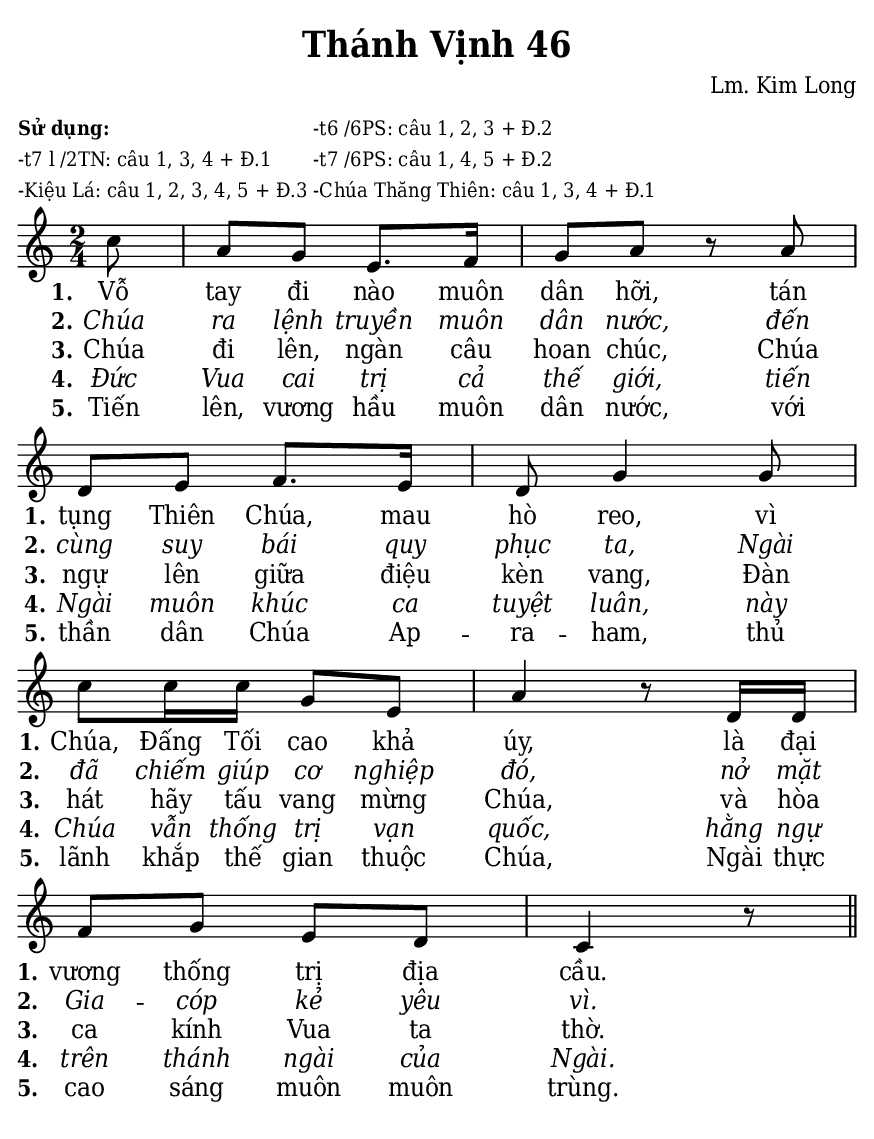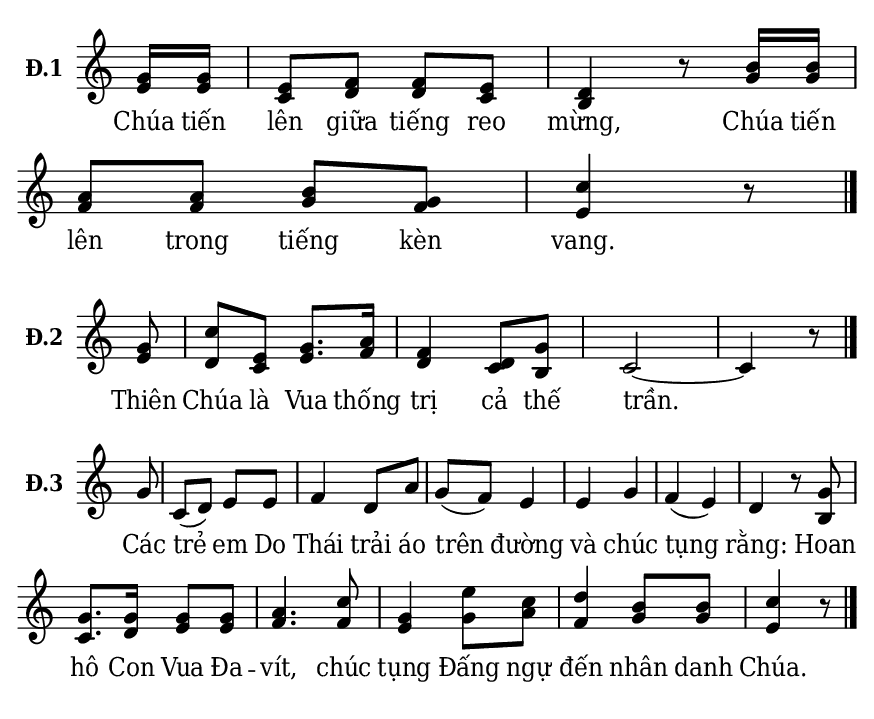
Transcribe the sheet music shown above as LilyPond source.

% Cài đặt chung
\version "2.22.1"
\include "english.ly"

\header {
  title = "Thánh Vịnh 46"
  composer = "Lm. Kim Long"
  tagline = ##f
}

% mã nguồn cho những chức năng chưa hỗ trợ trong phiên bản lilypond hiện tại
% cung cấp bởi cộng đồng lilypond khi gửi email đến lilypond-user@gnu.org
% in số phiên khúc trên mỗi dòng
#(define (add-grob-definition grob-name grob-entry)
     (set! all-grob-descriptions
           (cons ((@@ (lily) completize-grob-entry)
                  (cons grob-name grob-entry))
                 all-grob-descriptions)))

#(add-grob-definition
    'StanzaNumberSpanner
    `((direction . ,LEFT)
      (font-series . bold)
      (padding . 1.0)
      (side-axis . ,X)
      (stencil . ,ly:text-interface::print)
      (X-offset . ,ly:side-position-interface::x-aligned-side)
      (Y-extent . ,grob::always-Y-extent-from-stencil)
      (meta . ((class . Spanner)
               (interfaces . (font-interface
                              side-position-interface
                              stanza-number-interface
                              text-interface))))))

\layout {
    \context {
      \Global
      \grobdescriptions #all-grob-descriptions
    }
    \context {
      \Score
      \remove Stanza_number_align_engraver
      \consists
        #(lambda (context)
           (let ((texts '())
                 (syllables '()))
             (make-engraver
              (acknowledgers
               ((stanza-number-interface engraver grob source-engraver)
                  (set! texts (cons grob texts)))
               ((lyric-syllable-interface engraver grob source-engraver)
                  (set! syllables (cons grob syllables))))
              ((stop-translation-timestep engraver)
                 (for-each
                  (lambda (text)
                    (for-each
                     (lambda (syllable)
                       (ly:pointer-group-interface::add-grob
                        text
                        'side-support-elements
                        syllable))
                     syllables))
                  texts)
                 (set! syllables '())))))
    }
    \context {
      \Lyrics
      \remove Stanza_number_engraver
      \consists
        #(lambda (context)
           (let ((text #f)
                 (last-stanza #f))
             (make-engraver
              ((process-music engraver)
                 (let ((stanza (ly:context-property context 'stanza #f)))
                   (if (and stanza (not (equal? stanza last-stanza)))
                       (let ((column (ly:context-property context
'currentCommandColumn)))
                         (set! last-stanza stanza)
                         (if text
                             (ly:spanner-set-bound! text RIGHT column))
                         (set! text (ly:engraver-make-grob engraver
'StanzaNumberSpanner '()))
                         (ly:grob-set-property! text 'text stanza)
                         (ly:spanner-set-bound! text LEFT column)))))
              ((finalize engraver)
                 (if text
                     (let ((column (ly:context-property context
'currentCommandColumn)))
                       (ly:spanner-set-bound! text RIGHT column)))))))
      \override StanzaNumberSpanner.horizon-padding = 10000
    }
}

stanzaReminderOff =
  \temporary \override StanzaNumberSpanner.after-line-breaking =
     #(lambda (grob)
        ;; Can be replaced with (not (first-broken-spanner? grob)) in 2.23.
        (if (let ((siblings (ly:spanner-broken-into (ly:grob-original grob))))
              (and (pair? siblings)
                   (not (eq? grob (car siblings)))))
            (ly:grob-suicide! grob)))

stanzaReminderOn = \undo \stanzaReminderOff
% kết thúc mã nguồn

% Nhạc
nhacPhanMot = \relative c'' {
  \key c \major
  \time 2/4
  \partial 8 c8 |
  a g e8. f16 |
  g8 a r a |
  d, e f8. e16 |
  d8 g4 g8 |
  c c16 c g8 e |
  a4 r8 d,16 d |
  f8 g e d |
  c4 r8 \bar "||"
}

nhacPhanHai = \relative c'' {
  \key c \major
  \time 2/4
  \partial 8
  <<
    {
      g16 g |
      e8 f f e |
      d4 r8 b'16 b |
      a8 a b g |
      c4 r8 \bar "|."
    }
    {
      e,16 e |
      c8 d d c |
      b4 r8 g'16 g |
      f8 f g f |
      e4 r8
    }
  >>
}

nhacPhanBa = \relative c'' {
  \key c \major
  \time 2/4
  \partial 8
  <<
    {
      g8 |
      c e, g8. a16 |
      f4 d8 g
    }
    {
      e8 |
      d c e8. f16 |
      d4 c8 b
    }
  >>
  c2 ~ |
  c4 r8 \bar "|."
}

nhacPhanBon = \relative c'' {
  \key c \major
  \time 2/4
  \partial 8 g8 |
  c, (d) e e |
  f4 d8 a' |
  g (f) e4 |
  e g f (e) |
  d4 r8
  <<
    {
      g8 |
      g8. g16 g8 g |
      a4. c8 |
      g4 e'8 c |
      d4 b8 b |
      c4 r8 \bar "|."
    }
    {
      b,8 |
      c8. d16 e8 e |
      f4. f8 |
      e4 g8 a |
      f4 g8 g |
      e4 r8
    }
  >>
}

% Lời
loiPhanMot = \lyricmode {
  <<
    {
      \set stanza = "1."
      Vỗ tay đi nào muôn dân hỡi,
      tán tụng Thiên Chúa, mau hò reo,
      vì Chúa, Đấng Tối cao khả úy,
      là đại vương thống trị địa cầu.
    }
    \new Lyrics {
	    \set associatedVoice = "beSop"
	    \set stanza = "2."
      \override Lyrics.LyricText.font-shape = #'italic
      Chúa ra lệnh truyền muôn dân nước,
      đến cùng suy bái quy phục ta,
      Ngài đã chiếm giúp cơ nghiệp đó,
      nở mặt Gia -- cóp kẻ yêu vì.
    }
    \new Lyrics {
	    \set associatedVoice = "beSop"
	    \set stanza = "3."
      Chúa đi lên, ngàn câu hoan chúc,
      Chúa ngự lên giữa điệu kèn vang,
      Đàn hát hãy tấu vang mừng Chúa,
      và hòa ca kính Vua ta thờ.
    }
    \new Lyrics {
	    \set associatedVoice = "beSop"
	    \set stanza = "4."
      \override Lyrics.LyricText.font-shape = #'italic
      Đức Vua cai trị cả thế giới,
      tiến Ngài muôn khúc ca tuyệt luân,
      này Chúa vẫn thống trị vạn quốc,
      hằng ngự trên thánh ngài của Ngài.
    }
    \new Lyrics {
	    \set associatedVoice = "beSop"
	    \set stanza = "5."
      Tiến lên, vương hầu muôn dân nước,
      với thần dân Chúa Ap -- ra -- ham,
      thủ lãnh khắp thế gian thuộc Chúa,
      Ngài thực cao sáng muôn muôn trùng.
    }
  >>
}

loiPhanHai = \lyricmode {
  Chúa tiến lên giữa tiếng reo mừng,
  Chúa tiến lên trong tiếng kèn vang.
}

loiPhanBa = \lyricmode {
  Thiên Chúa là Vua thống trị cả thế trần.
}

loiPhanBon = \lyricmode {
  Các trẻ em Do Thái trải áo trên đường và chúc tụng rằng:
  Hoan hô Con Vua Đa -- vít, chúc tụng Đấng ngự đến nhân danh Chúa.
}


% Dàn trang
\paper {
  #(set-paper-size "a5")
  top-margin = 3\mm
  bottom-margin = 3\mm
  left-margin = 3\mm
  right-margin = 3\mm
  indent = #0
  #(define fonts
	 (make-pango-font-tree "Deja Vu Serif Condensed"
	 		       "Deja Vu Serif Condensed"
			       "Deja Vu Serif Condensed"
			       (/ 20 20)))
  print-page-number = ##f
  ragged-bottom = ##t
}

\markup {
  \vspace #1
  %\fill-line {
    \column {
      \left-align {
        \line { \bold \small "Sử dụng:" }
        \line { \small "-t7 l /2TN: câu 1, 3, 4 + Đ.1" }
        \line { \small "-Kiệu Lá: câu 1, 2, 3, 4, 5 + Đ.3" }
      }
    }
    \column {
      \left-align {
        \line { \small "-t6 /6PS: câu 1, 2, 3 + Đ.2" }
        \line { \small "-t7 /6PS: câu 1, 4, 5 + Đ.2" }
        \line { \small "-Chúa Thăng Thiên: câu 1, 3, 4 + Đ.1" }
      }
    }
  %}
}

\score {
  <<
    \new Staff <<
        \clef treble
        \new Voice = beSop {
          \nhacPhanMot
        }
      \new Lyrics \lyricsto beSop \loiPhanMot
    >>
  >>
  \layout {
    \override Lyrics.LyricSpace.minimum-distance = #1
    \override Score.BarNumber.break-visibility = ##(#f #f #f)
    \override Score.SpacingSpanner.uniform-stretching = ##t
    ragged-last = ##f
  }
}

\score {
  <<
    \new Staff \with {
      \remove "Time_signature_engraver"
      instrumentName = \markup { \bold "Đ.1" }} <<
        \clef treble
        \new Voice = beSop {
          \nhacPhanHai
        }
      \new Lyrics \lyricsto beSop \loiPhanHai
    >>
  >>
  \layout {
    indent = 10
    \override Lyrics.LyricSpace.minimum-distance = #0.6
    \override Score.BarNumber.break-visibility = ##(#f #f #f)
    \override Score.SpacingSpanner.uniform-stretching = ##t
    ragged-last = ##f
  }
}

\score {
  <<
    \new Staff \with {
      \remove "Time_signature_engraver"
      instrumentName = \markup { \bold "Đ.2" }} <<
        \clef treble
        \new Voice = beSop {
          \nhacPhanBa
        }
      \new Lyrics \lyricsto beSop \loiPhanBa
    >>
  >>
  \layout {
    indent = 10
    \override Lyrics.LyricSpace.minimum-distance = #0.45
    \override Score.BarNumber.break-visibility = ##(#f #f #f)
    \override Score.SpacingSpanner.uniform-stretching = ##t
    ragged-last = ##f
  }
}

\score {
  <<
    \new Staff \with {
      \remove "Time_signature_engraver"
      instrumentName = \markup { \bold "Đ.3" }} <<
        \clef treble
        \new Voice = beSop {
          \nhacPhanBon
        }
      \new Lyrics \lyricsto beSop \loiPhanBon
    >>
  >>
  \layout {
    indent = 10
    \override Lyrics.LyricSpace.minimum-distance = #0.6
    \override Score.BarNumber.break-visibility = ##(#f #f #f)
    \override Score.SpacingSpanner.uniform-stretching = ##t
    ragged-last = ##f
  }
}
